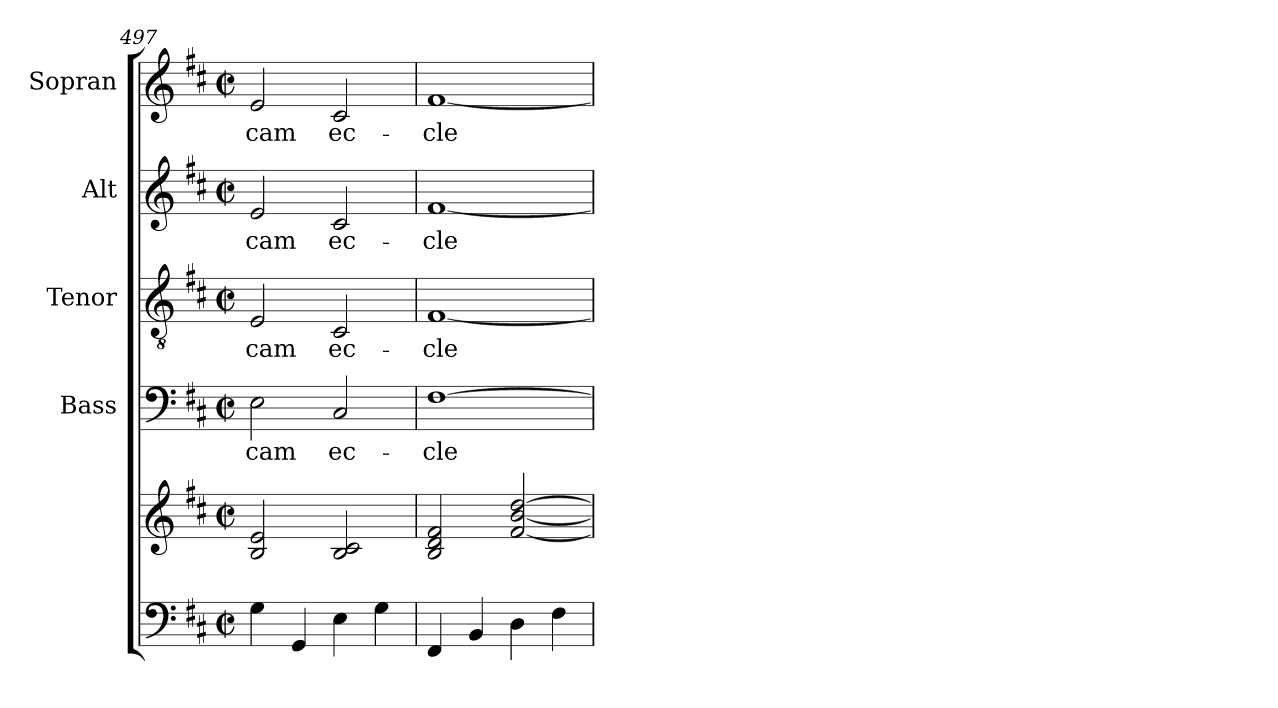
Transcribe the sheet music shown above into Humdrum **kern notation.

**kern	**kern	**kern	**text	**kern	**text	**kern	**text	**kern	**text
*part5	*part5	*part4	*part4	*part3	*part3	*part2	*part2	*part1	*part1
*staff6	*staff5	*staff4	*staff4	*staff3	*staff3	*staff2	*staff2	*staff1	*staff1
*	*	*I"Bass	*	*I"Tenor	*	*I"Alt	*	*I"Sopran	*
*	*	*I'B.	*	*I'T.	*	*I'A.	*	*I'S.	*
*clefF4	*clefG2	*clefF4	*	*clefGv2	*	*clefG2	*	*clefG2	*
*k[f#c#]	*k[f#c#]	*k[f#c#]	*	*k[f#c#]	*	*k[f#c#]	*	*k[f#c#]	*
*D:	*D:	*D:	*	*D:	*	*D:	*	*D:	*
*M2/2	*M2/2	*M2/2	*	*M2/2	*	*M2/2	*	*M2/2	*
*met(c|)	*met(c|)	*met(c|)	*	*met(c|)	*	*met(c|)	*	*met(c|)	*
=497	=497	=497	=497	=497	=497	=497	=497	=497	=497
!	!	!	!LO:LY:b	!	!LO:LY:b	!	!LO:LY:b	!	!LO:LY:b
4G\	2B/ 2e/	2E\	-cam	2E/	-cam	2e/	-cam	2e/	-cam
4GG/	.	.	.	.	.	.	.	.	.
!	!	!	!LO:LY:b	!	!LO:LY:b	!	!LO:LY:b	!	!LO:LY:b
4E\	2B/ 2c#/	2C#/	ec-	2C#/	ec-	2c#/	ec-	2c#/	ec-
4G\	.	.	.	.	.	.	.	.	.
=498	=498	=498	=498	=498	=498	=498	=498	=498	=498
!	!	!	!LO:LY:b	!	!LO:LY:b	!	!LO:LY:b	!	!LO:LY:b
4FF#/	2B/ 2d/ 2f#/	[1F#	-cle-	[1F#	-cle-	[1f#	-cle-	[1f#	-cle-
4BB/	.	.	.	.	.	.	.	.	.
4D\	[2f#/ [2b/ [2dd/	.	.	.	.	.	.	.	.
4F#\	.	.	.	.	.	.	.	.	.
=	=	=	=	=	=	=	=	=	=
*-	*-	*-	*-	*-	*-	*-	*-	*-	*-
